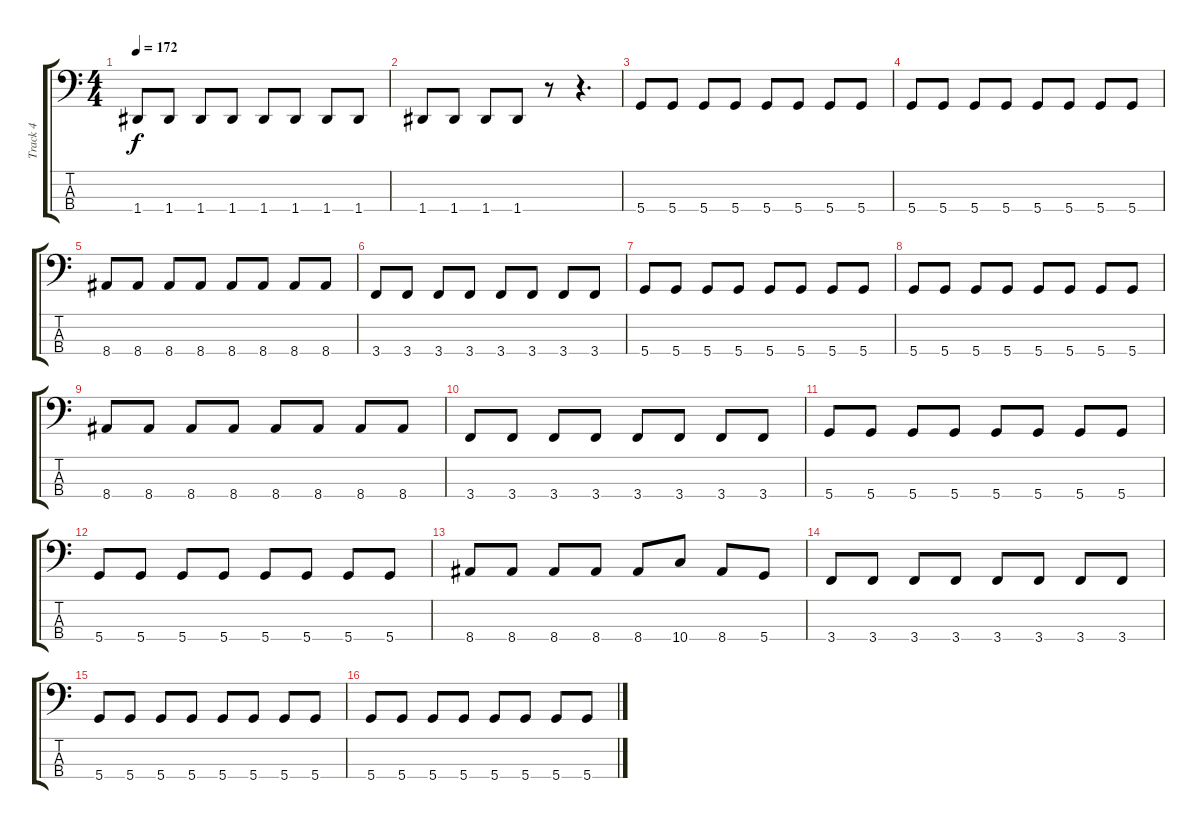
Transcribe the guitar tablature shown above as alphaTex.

\track ("Track 4" "Track 4") {instrument electricbassfinger}
\staff {score tabs}
\tuning (G2 D2 A1 D1) {hide}
\ts (4 4)
\tempo 172
\clef f4
\ks c
1.4.8{dy f} 1.4.8 1.4.8 1.4.8 1.4.8 1.4.8 1.4.8 1.4.8 |
1.4.8 1.4.8 1.4.8 1.4.8 r.8 r.4{d} |
5.4.8 5.4.8 5.4.8 5.4.8 5.4.8 5.4.8 5.4.8 5.4.8 |
5.4.8 5.4.8 5.4.8 5.4.8 5.4.8 5.4.8 5.4.8 5.4.8 |
8.4.8 8.4.8 8.4.8 8.4.8 8.4.8 8.4.8 8.4.8 8.4.8 |
3.4.8 3.4.8 3.4.8 3.4.8 3.4.8 3.4.8 3.4.8 3.4.8 |
5.4.8 5.4.8 5.4.8 5.4.8 5.4.8 5.4.8 5.4.8 5.4.8 |
5.4.8 5.4.8 5.4.8 5.4.8 5.4.8 5.4.8 5.4.8 5.4.8 |
8.4.8 8.4.8 8.4.8 8.4.8 8.4.8 8.4.8 8.4.8 8.4.8 |
3.4.8 3.4.8 3.4.8 3.4.8 3.4.8 3.4.8 3.4.8 3.4.8 |
5.4.8 5.4.8 5.4.8 5.4.8 5.4.8 5.4.8 5.4.8 5.4.8 |
5.4.8 5.4.8 5.4.8 5.4.8 5.4.8 5.4.8 5.4.8 5.4.8 |
8.4.8 8.4.8 8.4.8 8.4.8 8.4.8 10.4.8 8.4.8 5.4.8 |
3.4.8 3.4.8 3.4.8 3.4.8 3.4.8 3.4.8 3.4.8 3.4.8 |
5.4.8 5.4.8 5.4.8 5.4.8 5.4.8 5.4.8 5.4.8 5.4.8 |
5.4.8 5.4.8 5.4.8 5.4.8 5.4.8 5.4.8 5.4.8 5.4.8
